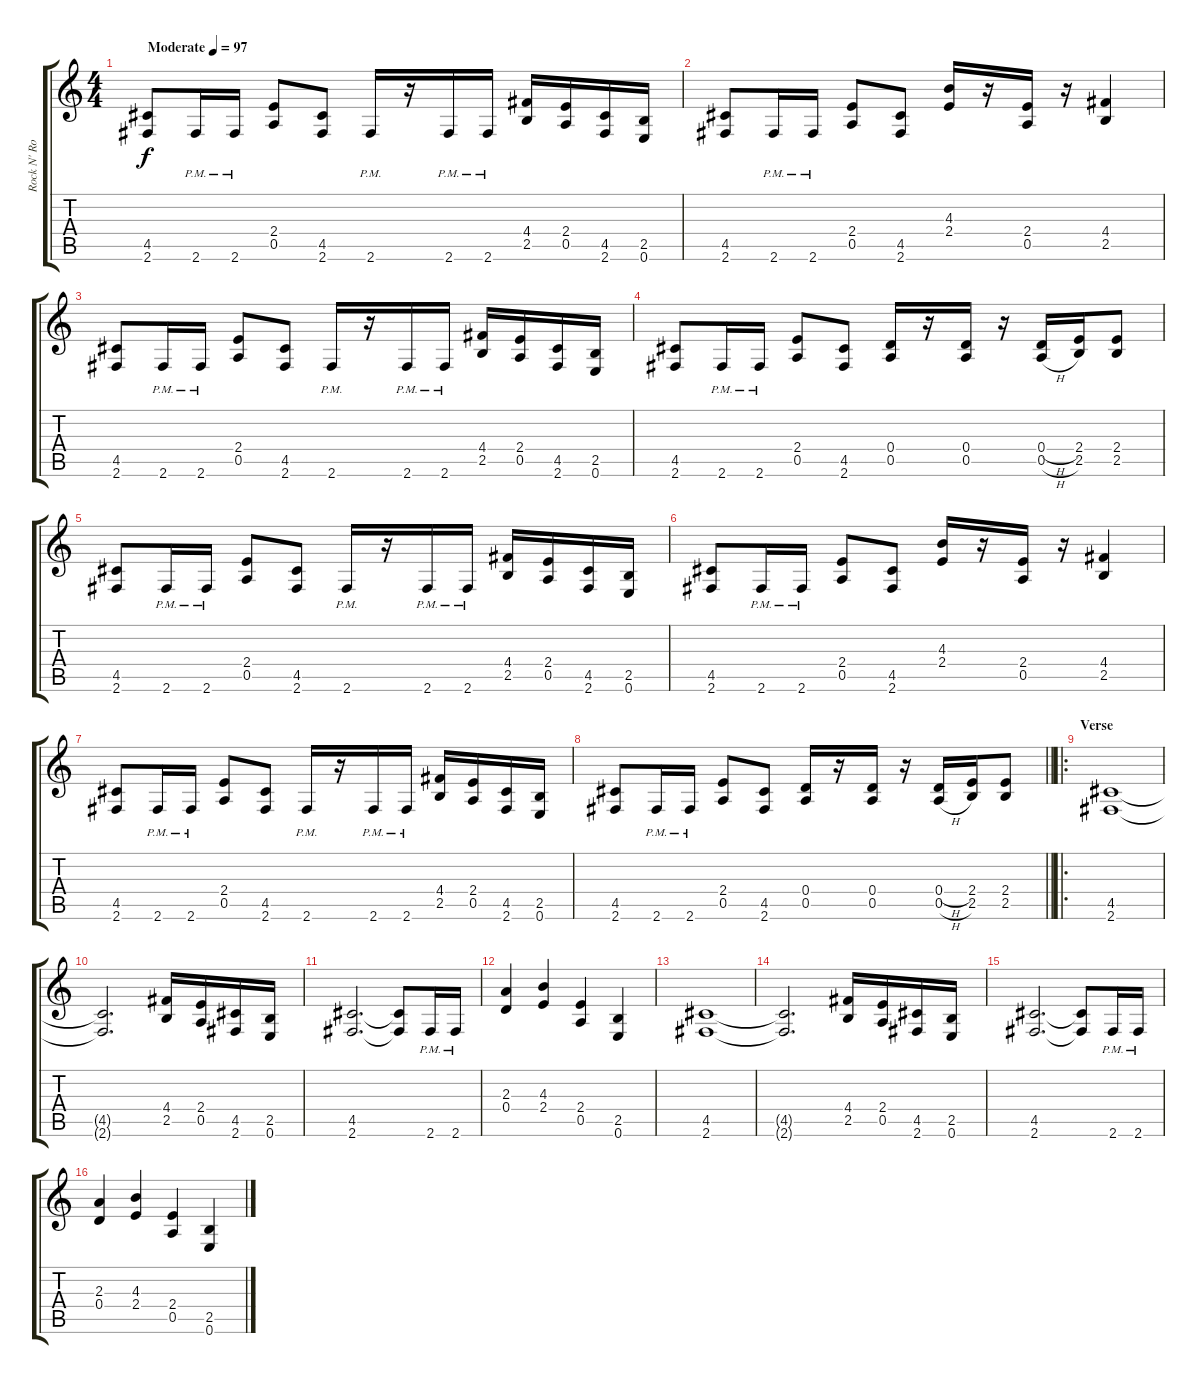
\track ("Rock N' Rolf" "Rock N' Ro") {instrument distortionguitar}
\staff {score tabs}
\tuning (E4 B3 G3 D3 A2 E2) {hide}
\ts (4 4)
\tempo (97 "Moderate")
\clef g2
\ks c
(4.5 2.6).8{dy f instrument distortionguitar} 2.6{pm}.16 2.6{pm}.16 (2.4 0.5).8 (4.5 2.6).8 2.6{pm}.16 r.16 2.6{pm}.16 2.6{pm}.16 (4.4 2.5).16 (2.4 0.5).16 (4.5 2.6).16 (2.5 0.6).16 |
(4.5 2.6).8 2.6{pm}.16 2.6{pm}.16 (2.4 0.5).8 (4.5 2.6).8 (4.3 2.4).16 r.16 (2.4 0.5).16 r.16 (4.4 2.5).4 |
(4.5 2.6).8 2.6{pm}.16 2.6{pm}.16 (2.4 0.5).8 (4.5 2.6).8 2.6{pm}.16 r.16 2.6{pm}.16 2.6{pm}.16 (4.4 2.5).16 (2.4 0.5).16 (4.5 2.6).16 (2.5 0.6).16 |
(4.5 2.6).8 2.6{pm}.16 2.6{pm}.16 (2.4 0.5).8 (4.5 2.6).8 (0.4 0.5).16 r.16 (0.4 0.5).16 r.16 (0.4{h} 0.5{h}).16 (2.4 2.5).16 (2.4 2.5).8 |
(4.5 2.6).8 2.6{pm}.16 2.6{pm}.16 (2.4 0.5).8 (4.5 2.6).8 2.6{pm}.16 r.16 2.6{pm}.16 2.6{pm}.16 (4.4 2.5).16 (2.4 0.5).16 (4.5 2.6).16 (2.5 0.6).16 |
(4.5 2.6).8 2.6{pm}.16 2.6{pm}.16 (2.4 0.5).8 (4.5 2.6).8 (4.3 2.4).16 r.16 (2.4 0.5).16 r.16 (4.4 2.5).4 |
(4.5 2.6).8 2.6{pm}.16 2.6{pm}.16 (2.4 0.5).8 (4.5 2.6).8 2.6{pm}.16 r.16 2.6{pm}.16 2.6{pm}.16 (4.4 2.5).16 (2.4 0.5).16 (4.5 2.6).16 (2.5 0.6).16 |
\barLineRight lightlight
(4.5 2.6).8 2.6{pm}.16 2.6{pm}.16 (2.4 0.5).8 (4.5 2.6).8 (0.4 0.5).16 r.16 (0.4 0.5).16 r.16 (0.4{h} 0.5{h}).16 (2.4 2.5).16 (2.4 2.5).8 |
\ro
\section ("" "Verse")
(4.5 2.6).1 |
(4.5{t} 2.6{t}).2{d} (4.4 2.5).16 (2.4 0.5).16 (4.5 2.6).16 (2.5 0.6).16 |
(4.5 2.6).2{d} (4.5{t} 2.6{t}).8 2.6{pm}.16 2.6{pm}.16 |
(2.3 0.4).4 (4.3 2.4).4 (2.4 0.5).4 (2.5 0.6).4 |
(4.5 2.6).1 |
(4.5{t} 2.6{t}).2{d} (4.4 2.5).16 (2.4 0.5).16 (4.5 2.6).16 (2.5 0.6).16 |
(4.5 2.6).2{d} (4.5{t} 2.6{t}).8 2.6{pm}.16 2.6{pm}.16 |
(2.3 0.4).4 (4.3 2.4).4 (2.4 0.5).4 (2.5 0.6).4
